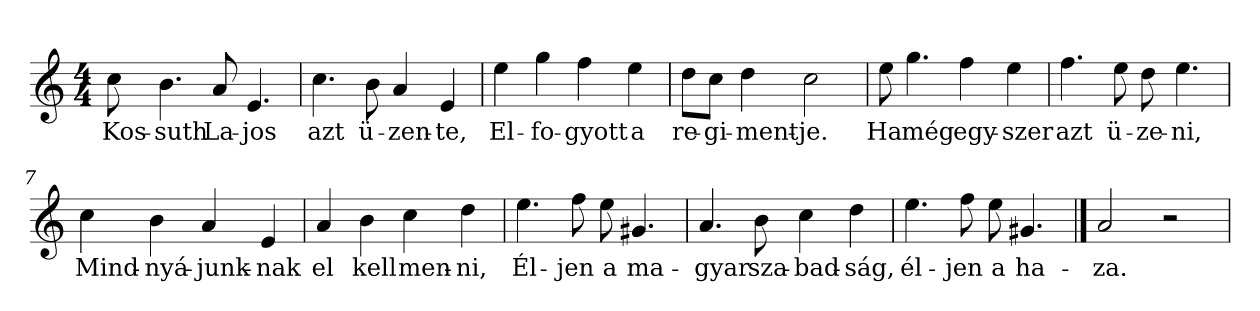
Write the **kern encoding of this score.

**kern	**text
*part1	*part1
*staff1	*staff1
*clefG2	*
*k[]	*
*C:	*
*M4/4	*
=1	=1
8cc\	Kos-
4.b\	-suth
8a/	La-
4.e/	-jos
=2	=2
4.cc\	azt
8b\	ü-
4a/	-zen-
4e/	-te,
=3	=3
4ee\	El-
4gg\	-fo-
4ff\	gyott
4ee\	a
=4	=4
8dd\L	re-
8cc\J	-gi-
4dd\	-ment-
2cc\	-je.
=5	=5
8ee\	Ha
4.gg\	még
4ff\	egy-
4ee\	-szer
=6	=6
4.ff\	azt
8ee\	ü-
8dd\	ze-
4.ee\	-ni,
!!LO:LB:g=z
=7	=7
4cc\	Mind-
4b\	-nyá-
4a/	-junk-
4e/	-nak
=8	=8
4a/	el
4b\	kell
4cc\	men-
4dd\	-ni,
=9	=9
4.ee\	Él-
8ff\	-jen
8ee\	a
4.g#X/	ma-
=10	=10
4.a/	-gyar
8b\	sza-
4cc\	-bad-
4dd\	-ság,
=11	=11
4.ee\	él-
8ff\	-jen
8ee\	a
4.g#X/	ha-
==12	==12
2a/	-za.-
2r	.
=	=
*-	*-
